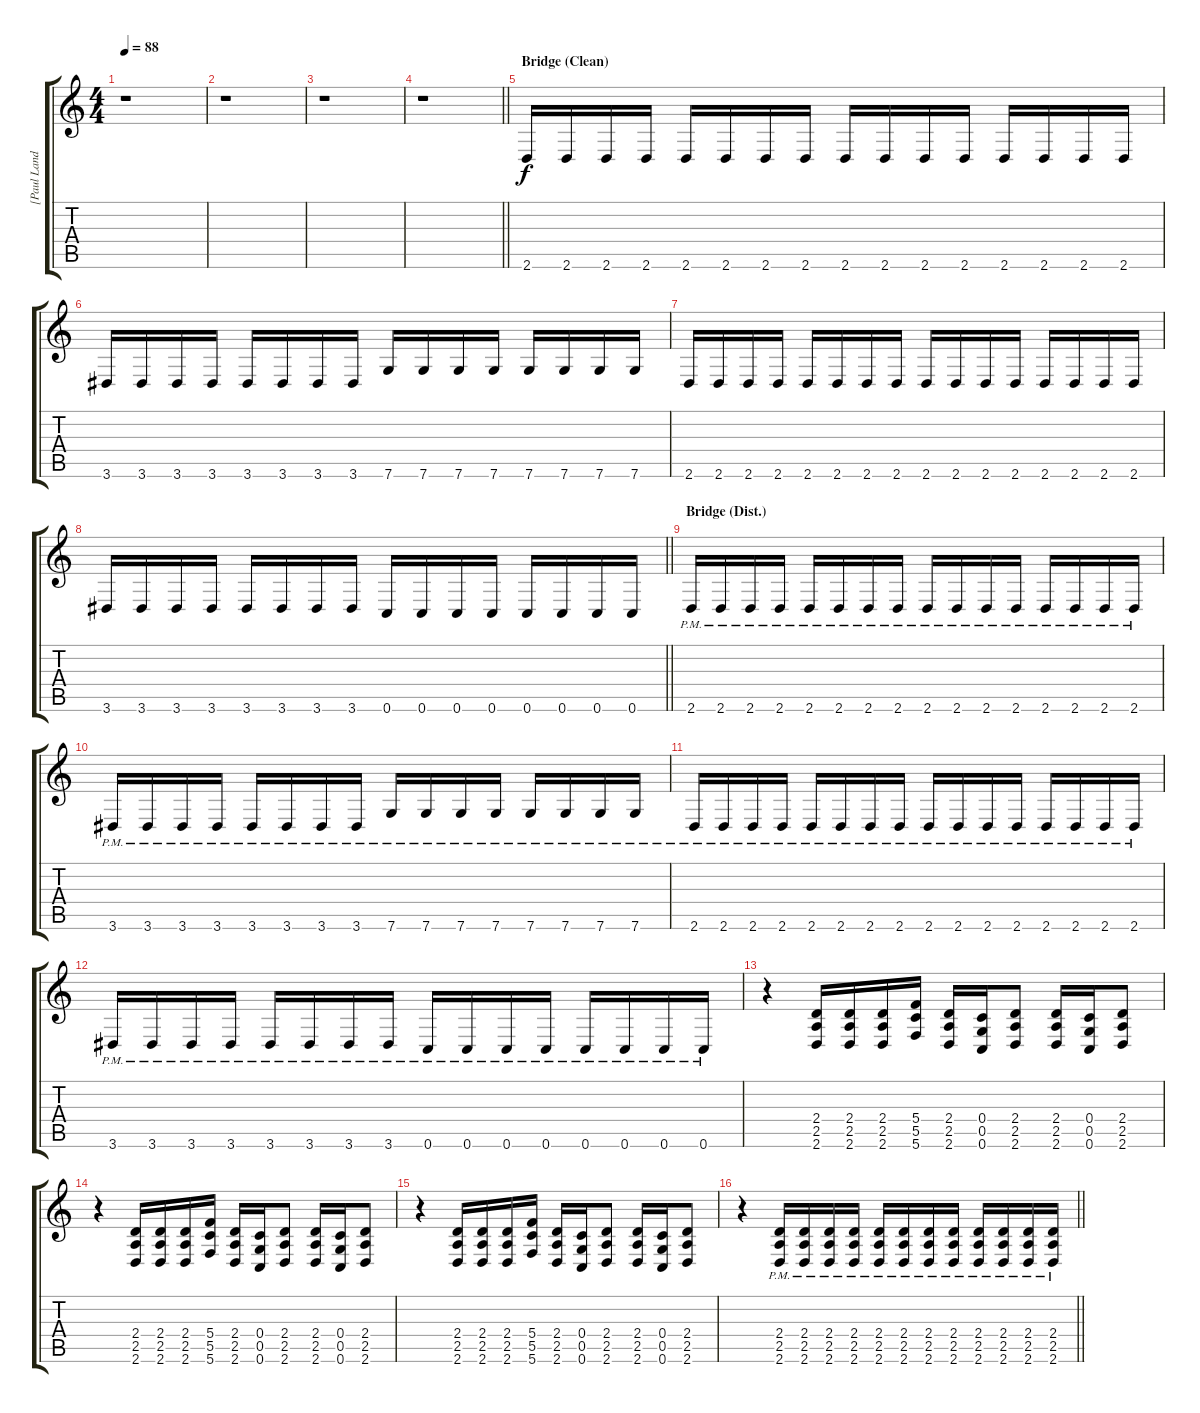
\track ("[Paul Landers + Richard Kruspe]  Guitar " "[Paul Land") {instrument electricguitarclean}
\staff {score tabs}
\tuning (D4 A3 F3 C3 G2 C2) {hide}
\ts (4 4)
\tempo 88
\clef g2
\ks c
r.1{dy f} |
r.1 |
r.1 |
\barLineRight lightlight
r.1 |
\section ("" "Bridge (Clean)")
2.6.16{volume 9 instrument electricguitarclean} 2.6.16 2.6.16 2.6.16 2.6.16 2.6.16 2.6.16 2.6.16 2.6.16 2.6.16 2.6.16 2.6.16 2.6.16 2.6.16 2.6.16 2.6.16 |
3.6.16 3.6.16 3.6.16 3.6.16 3.6.16 3.6.16 3.6.16 3.6.16 7.6.16 7.6.16 7.6.16 7.6.16 7.6.16 7.6.16 7.6.16 7.6.16 |
2.6.16 2.6.16 2.6.16 2.6.16 2.6.16 2.6.16 2.6.16 2.6.16 2.6.16 2.6.16 2.6.16 2.6.16 2.6.16 2.6.16 2.6.16 2.6.16 |
\barLineRight lightlight
3.6.16 3.6.16 3.6.16 3.6.16 3.6.16 3.6.16 3.6.16 3.6.16 0.6.16 0.6.16 0.6.16 0.6.16 0.6.16 0.6.16 0.6.16 0.6.16 |
\section ("" "Bridge (Dist.)")
2.6{pm}.16{volume 6 instrument electricguitarclean} 2.6{pm}.16 2.6{pm}.16 2.6{pm}.16 2.6{pm}.16 2.6{pm}.16 2.6{pm}.16 2.6{pm}.16 2.6{pm}.16 2.6{pm}.16 2.6{pm}.16 2.6{pm}.16 2.6{pm}.16 2.6{pm}.16 2.6{pm}.16 2.6{pm}.16 |
3.6{pm}.16 3.6{pm}.16 3.6{pm}.16 3.6{pm}.16 3.6{pm}.16 3.6{pm}.16 3.6{pm}.16 3.6{pm}.16 7.6{pm}.16 7.6{pm}.16 7.6{pm}.16 7.6{pm}.16 7.6{pm}.16 7.6{pm}.16 7.6{pm}.16 7.6{pm}.16 |
2.6{pm}.16 2.6{pm}.16 2.6{pm}.16 2.6{pm}.16 2.6{pm}.16 2.6{pm}.16 2.6{pm}.16 2.6{pm}.16 2.6{pm}.16 2.6{pm}.16 2.6{pm}.16 2.6{pm}.16 2.6{pm}.16 2.6{pm}.16 2.6{pm}.16 2.6{pm}.16 |
3.6{pm}.16 3.6{pm}.16 3.6{pm}.16 3.6{pm}.16 3.6{pm}.16 3.6{pm}.16 3.6{pm}.16 3.6{pm}.16 0.6{pm}.16 0.6{pm}.16 0.6{pm}.16 0.6{pm}.16 0.6{pm}.16 0.6{pm}.16 0.6{pm}.16 0.6{pm}.16 |
r.4 (2.4 2.5 2.6).16 (2.4 2.5 2.6).16 (2.4 2.5 2.6).16 (5.4 5.5 5.6).16 (2.4 2.5 2.6).16 (0.4 0.5 0.6).16 (2.4 2.5 2.6).8 (2.4 2.5 2.6).16 (0.4 0.5 0.6).16 (2.4 2.5 2.6).8 |
r.4 (2.4 2.5 2.6).16 (2.4 2.5 2.6).16 (2.4 2.5 2.6).16 (5.4 5.5 5.6).16 (2.4 2.5 2.6).16 (0.4 0.5 0.6).16 (2.4 2.5 2.6).8 (2.4 2.5 2.6).16 (0.4 0.5 0.6).16 (2.4 2.5 2.6).8 |
r.4 (2.4 2.5 2.6).16 (2.4 2.5 2.6).16 (2.4 2.5 2.6).16 (5.4 5.5 5.6).16 (2.4 2.5 2.6).16 (0.4 0.5 0.6).16 (2.4 2.5 2.6).8 (2.4 2.5 2.6).16 (0.4 0.5 0.6).16 (2.4 2.5 2.6).8 |
\barLineRight lightlight
r.4 (2.4{pm} 2.5{pm} 2.6{pm}).16 (2.4{pm} 2.5{pm} 2.6{pm}).16 (2.4{pm} 2.5{pm} 2.6{pm}).16 (2.4{pm} 2.5{pm} 2.6{pm}).16 (2.4{pm} 2.5{pm} 2.6{pm}).16 (2.4{pm} 2.5{pm} 2.6{pm}).16 (2.4{pm} 2.5{pm} 2.6{pm}).16 (2.4{pm} 2.5{pm} 2.6{pm}).16 (2.4{pm} 2.5{pm} 2.6{pm}).16 (2.4{pm} 2.5{pm} 2.6{pm}).16 (2.4{pm} 2.5{pm} 2.6{pm}).16 (2.4{pm} 2.5{pm} 2.6{pm}).16
